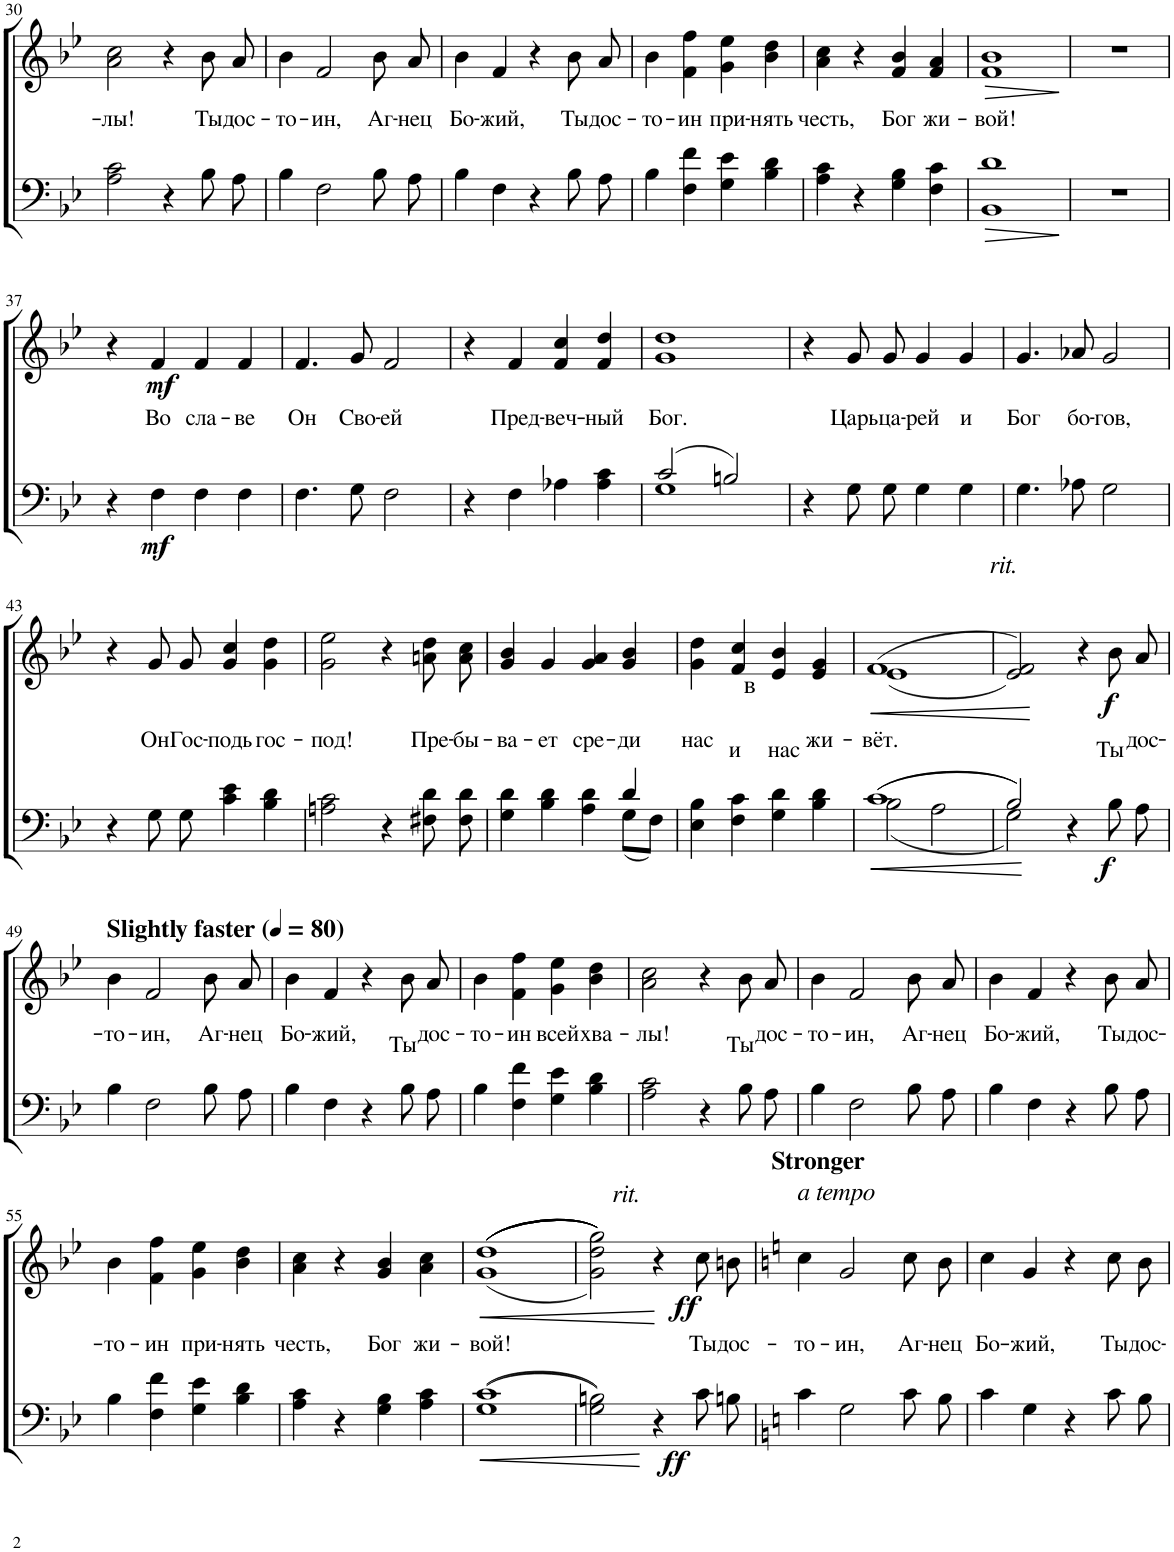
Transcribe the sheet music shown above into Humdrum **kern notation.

**kern	**dynam	**kern	**text	**dynam
*part2	*part2	*part1	*part1	*part1
*staff2	*staff2	*staff1	*staff1	*staff1
*I"T B	*	*I"S A	*	*
!!LO:PB:g=z
*clefF4	*	*clefG2	*	*
*k[b-e-]	*	*k[b-e-]	*	*
*M4/4	*	*M4/4	*	*
=30	=30	=30	=30	=30
!	!	!	!LO:LY:b	!
2A\ 2c\	.	2a\ 2cc\	-лы!	.
4r	.	4r	.	.
!	!	!	!LO:LY:b	!
8B-\	.	8b-/L	Ты	.
!	!	!	!LO:LY:b	!
8A\	.	8a/J	дос-	.
=31	=31	=31	=31	=31
!	!	!	!LO:LY:b	!
4B-\	.	4b-\	-то-	.
!	!	!	!LO:LY:b	!
2F\	.	2f/	-ин,	.
!	!	!	!LO:LY:b	!
8B-\	.	8b-/L	Аг-	.
!	!	!	!LO:LY:b	!
8A\	.	8a/J	-нец	.
=32	=32	=32	=32	=32
!	!	!	!LO:LY:b	!
4B-\	.	4b-\	Бо-	.
!	!	!	!LO:LY:b	!
4F\	.	4f/	-жий,	.
4r	.	4r	.	.
!	!	!	!LO:LY:b	!
8B-\	.	8b-/L	Ты	.
!	!	!	!LO:LY:b	!
8A\	.	8a/J	дос-	.
=33	=33	=33	=33	=33
!	!	!	!LO:LY:b	!
4B-\	.	4b-\	-то-	.
!	!	!	!LO:LY:b	!
4F\ 4f\	.	4f\ 4ff\	-ин	.
!	!	!	!LO:LY:b	!
4G\ 4e-\	.	4g\ 4ee-\	при-	.
!	!	!	!LO:LY:b	!
4B-\ 4d\	.	4b-\ 4dd\	-нять	.
=34	=34	=34	=34	=34
!	!	!	!LO:LY:b	!
4A\ 4c\	.	4a\ 4cc\	честь,	.
4r	.	4r	.	.
!	!	!	!LO:LY:b	!
4G\ 4B-\	.	4f/ 4b-/	Бог	.
!	!	!	!LO:LY:b	!
4F\ 4c\	.	4f/ 4a/	жи-	.
=35	=35	=35	=35	=35
!	!LO:HP:b	!	!LO:LY:b	!LO:HP:b
1BB- 1d	>	1f 1b-	-вой!	>
.	]	.	.	]
=36	=36	=36	=36	=36
1r	.	1r	.	.
!!LO:LB:g=z
=37	=37	=37	=37	=37
4r	.	4r	.	.
!	!LO:DY:b	!	!LO:LY:b	!LO:DY:b
4F\	mf	4f/	Во	mf
!	!	!	!LO:LY:b	!
4F\	.	4f/	сла-	.
!	!	!	!LO:LY:b	!
4F\	.	4f/	-ве	.
=38	=38	=38	=38	=38
!	!	!	!LO:LY:b	!
4.F\	.	4.f/	Он	.
!	!	!	!LO:LY:b	!
8G\	.	8g/	Сво-	.
!	!	!	!LO:LY:b	!
2F\	.	2f/	-ей	.
=39	=39	=39	=39	=39
4r	.	4r	.	.
!	!	!	!LO:LY:b	!
4F\	.	4f/	Пред-	.
!	!	!	!LO:LY:b	!
4A-X\	.	4f/ 4cc/	-веч-	.
!	!	!	!LO:LY:b	!
4A-\ 4c\	.	4f/ 4dd/	-ный	.
=40	=40	=40	=40	=40
*^	*	*	*	*
!	!	!	!	!LO:LY:b	!
(2c/	1G	.	1g 1dd	Бог.	.
2Bn/)	.	.	.	.	.
*v	*v	*	*	*	*
=41	=41	=41	=41	=41
4r	.	4r	.	.
!	!	!	!LO:LY:b	!
8G\	.	8g/L	Царь	.
!	!	!	!LO:LY:b	!
8G\	.	8g/J	ца-	.
!	!	!	!LO:LY:b	!
4G\	.	4g/	-рей	.
!	!	!	!LO:LY:b	!
4G\	.	4g/	и	.
=42	=42	=42	=42	=42
!	!	!	!LO:LY:b	!
4.G\	.	4.g/	Бог	.
!	!	!	!LO:LY:b	!
8A-X\	.	8a-X/	бо-	.
!	!	!	!LO:LY:b	!
2G\	.	2g/	-гов,	.
!!LO:LB:g=z
=43	=43	=43	=43	=43
4r	.	4r	.	.
!	!	!	!LO:LY:b	!
8G\	.	8g/L	Он	.
!	!	!	!LO:LY:b	!
8G\	.	8g/J	Гос-	.
!	!	!	!LO:LY:b	!
4c\ 4e-\	.	4g/ 4cc/	-подь	.
!	!	!	!LO:LY:b	!
4B-\ 4d\	.	4g\ 4dd\	гос-	.
=44	=44	=44	=44	=44
!	!	!	!LO:LY:b	!
2An\ 2c\	.	2g\ 2ee-\	-под!	.
4r	.	4r	.	.
!	!	!	!LO:LY:b	!
8F#X\ 8d\	.	8an\ 8dd\L	Пре-	.
!	!	!	!LO:LY:b	!
8F#\ 8d\	.	8a\ 8cc\J	-бы-	.
=45	=45	=45	=45	=45
*^	*	*	*	*
!	!	!	!	!LO:LY:b	!
4G\ 4d\	2.ryy	.	4g/ 4b-/	-ва-	.
!	!	!	!	!LO:LY:b	!
4B-\ 4d\	.	.	4g/	-ет	.
!	!	!	!	!LO:LY:b	!
4A\ 4d\	.	.	4g/ 4a/	сре-	.
!	!	!	!	!LO:LY:b	!
4d/	(8G\L	.	4g/ 4b-/	-ди	.
.	8F\J)	.	.	.	.
=46	=46	=46	=46	=46	=46
!	!	!	!	!LO:LY:b	!
*v	*v	*	*	*	*
4E-\ 4B-\	.	4g\ 4dd\	нас	.
!	!	!	!LO:LY:b	!
4F\ 4c\	.	4f/ 4cc/	и	.
!	!	!LO:TX:b:t=в	!	!
!	!	!	!LO:LY:b	!
4G\ 4d\	.	4e-/ 4b-/	нас	.
!	!	!	!LO:LY:b	!
4B-\ 4d\	.	4e-/ 4g/	жи-	.
=47	=47	=47	=47	=47
!	!	!LO:TX:a:i:t=rit.	!	!
!	!LO:HP:b	!	!LO:LY:b	!LO:HP:b
*^	*	*^	*	*
((1c	(2B-\	<	(1f	(1e-	-вёт.	<
.	2A\	.	.	.	.	.
*	*	*	*v	*v	*	*
=48	=48	=48	=48	=48	=48
2B-/))	2G\)	.	2e-/ 2f/))	.	.
4r	2ryy	[	4r	.	[
!	!	!LO:DY:b	!	!LO:LY:b	!LO:DY:b
8B-\	.	f	8b-/L	Ты	f
!	!	!	!	!LO:LY:b	!
8A\	.	.	8a/J	дос-	.
*v	*v	*	*	*	*
!!LO:LB:g=z
=49	=49	=49	=49	=49
*	*	*MM80	*	*
!	!	!LO:TX:a:B:t=Slightly faster	!	!
!	!	!	!LO:LY:b	!
4B-\	.	4b-\	-то-	.
!	!	!	!LO:LY:b	!
2F\	.	2f/	-ин,	.
!	!	!	!LO:LY:b	!
8B-\	.	8b-/L	Аг-	.
!	!	!	!LO:LY:b	!
8A\	.	8a/J	-нец	.
=50	=50	=50	=50	=50
!	!	!	!LO:LY:b	!
4B-\	.	4b-\	Бо-	.
!	!	!	!LO:LY:b	!
4F\	.	4f/	-жий,	.
4r	.	4r	.	.
!	!	!	!LO:LY:b	!
8B-\	.	8b-/L	Ты	.
!	!	!	!LO:LY:b	!
8A\	.	8a/J	дос-	.
=51	=51	=51	=51	=51
!	!	!	!LO:LY:b	!
4B-\	.	4b-\	-то-	.
!	!	!	!LO:LY:b	!
4F\ 4f\	.	4f\ 4ff\	-ин	.
!	!	!	!LO:LY:b	!
4G\ 4e-\	.	4g\ 4ee-\	всей	.
!	!	!	!LO:LY:b	!
4B-\ 4d\	.	4b-\ 4dd\	хва-	.
=52	=52	=52	=52	=52
!	!	!	!LO:LY:b	!
2A\ 2c\	.	2a\ 2cc\	-лы!	.
4r	.	4r	.	.
!	!	!	!LO:LY:b	!
8B-\	.	8b-/L	Ты	.
!	!	!	!LO:LY:b	!
8A\	.	8a/J	дос-	.
=53	=53	=53	=53	=53
!	!	!	!LO:LY:b	!
4B-\	.	4b-\	-то-	.
!	!	!	!LO:LY:b	!
2F\	.	2f/	-ин,	.
!	!	!	!LO:LY:b	!
8B-\	.	8b-/L	Аг-	.
!	!	!	!LO:LY:b	!
8A\	.	8a/J	-нец	.
=54	=54	=54	=54	=54
!	!	!	!LO:LY:b	!
4B-\	.	4b-\	Бо-	.
!	!	!	!LO:LY:b	!
4F\	.	4f/	-жий,	.
4r	.	4r	.	.
!	!	!	!LO:LY:b	!
8B-\	.	8b-/L	Ты	.
!	!	!	!LO:LY:b	!
8A\	.	8a/J	дос-	.
!!LO:LB:g=z
=55	=55	=55	=55	=55
!	!	!	!LO:LY:b	!
4B-\	.	4b-\	-то-	.
!	!	!	!LO:LY:b	!
4F\ 4f\	.	4f\ 4ff\	-ин	.
!	!	!	!LO:LY:b	!
4G\ 4e-\	.	4g\ 4ee-\	при-	.
!	!	!	!LO:LY:b	!
4B-\ 4d\	.	4b-\ 4dd\	-нять	.
=56	=56	=56	=56	=56
!	!	!	!LO:LY:b	!
4A\ 4c\	.	4a\ 4cc\	честь,	.
4r	.	4r	.	.
!	!	!	!LO:LY:b	!
4G\ 4B-\	.	4g/ 4b-/	Бог	.
!	!	!	!LO:LY:b	!
4A\ 4c\	.	4a\ 4cc\	жи-	.
=57	=57	=57	=57	=57
!	!LO:HP:b	!	!LO:LY:b	!LO:HP:b
*	*	*^	*	*
((1G 1c	<	(((((1dd	(1g	-вой!	<
*	*	*v	*v	*	*
.	[	.	.	[
=58	=58	=58	=58	=58
!	!	!LO:TX:a:i:t=rit.	!	!
2G\ 2Bn\))	.	2g\ 2dd\ 2gg\))))))	.	.
4r	.	4r	.	.
!	!LO:DY:b	!	!LO:LY:b	!LO:DY:b
8c\	ff	8cc\L	Ты	ff
!	!	!	!LO:LY:b	!
8Bn\	.	8bn\J	дос-	.
=59	=59	=59	=59	=59
*k[]	*	*k[]	*	*
!	!	!LO:TX:a:i:t=a tempo	!	!
!	!	!	!LO:LY:b	!
4c\	.	4cc\	-то-	.
!	!	!LO:TX:a:B:t=Stronger	!	!
!	!	!	!LO:LY:b	!
2G\	.	2g/	-ин,	.
!	!	!	!LO:LY:b	!
8c\	.	8cc\L	Аг-	.
!	!	!	!LO:LY:b	!
8B\	.	8b\J	-нец	.
=60	=60	=60	=60	=60
!	!	!	!LO:LY:b	!
4c\	.	4cc\	Бо-	.
!	!	!	!LO:LY:b	!
4G\	.	4g/	-жий,	.
4r	.	4r	.	.
!	!	!	!LO:LY:b	!
8c\	.	8cc\L	Ты	.
!	!	!	!LO:LY:b	!
8B\	.	8b\J	дос-	.
=	=	=	=	=
*-	*-	*-	*-	*-
